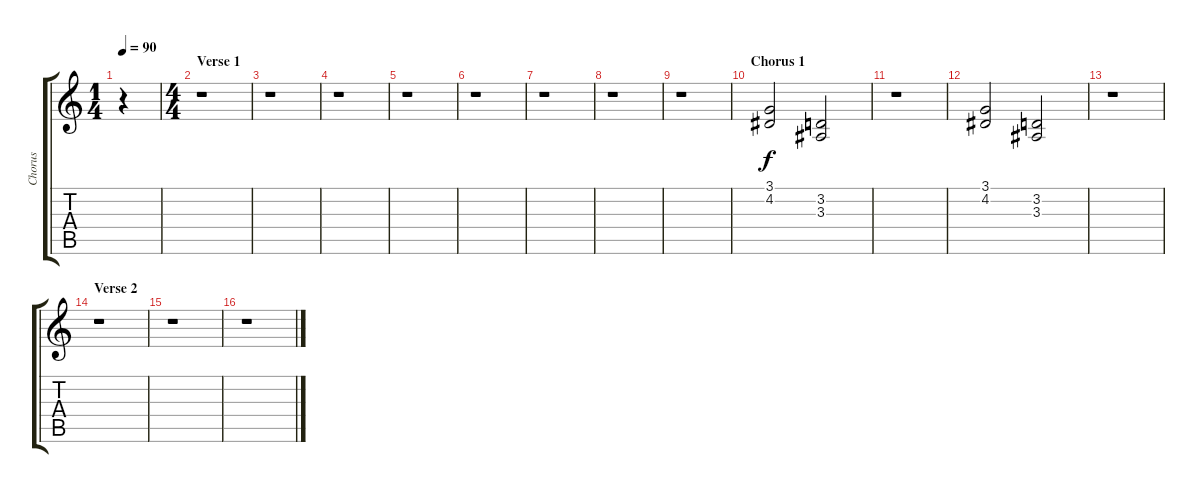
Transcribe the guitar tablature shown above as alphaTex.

\track ("Chorus" "Chorus") {instrument voiceoohs}
\staff {score tabs}
\tuning (E4 B3 G3 D3 A2 E2) {hide}
\ts (1 4)
\tempo 90
\clef g2
\ks c
r.4{dy f instrument voiceoohs} |
\ts (4 4)
\section ("" "Verse 1")
r.1 |
r.1 |
r.1 |
r.1 |
r.1 |
r.1 |
r.1 |
r.1 |
\section ("" "Chorus 1")
(3.1 4.2).2 (3.2 3.3).2 |
r.1 |
(3.1 4.2).2 (3.2 3.3).2 |
r.1 |
\section ("" "Verse 2")
r.1 |
r.1 |
r.1
